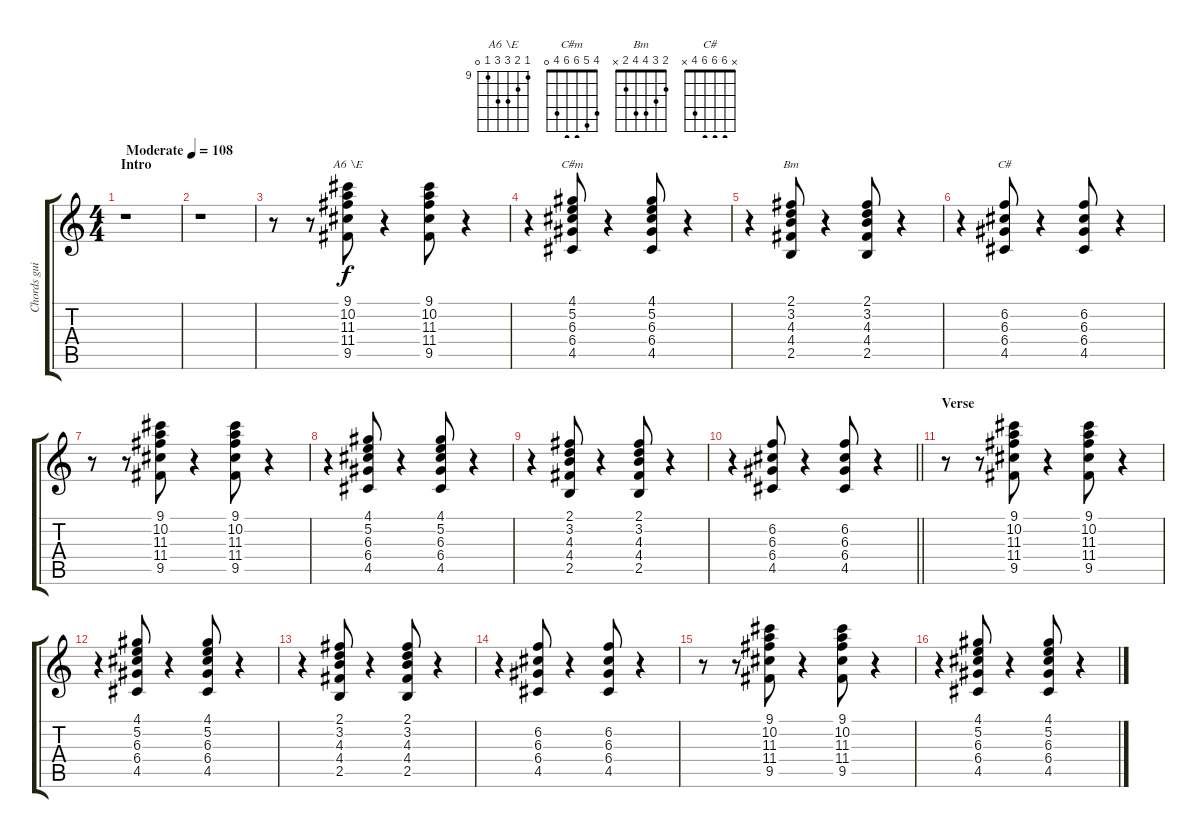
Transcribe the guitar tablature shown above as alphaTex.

\track ("Chords guitar" "Chords gui") {instrument electricguitarclean}
\staff {score tabs}
\tuning (E4 B3 G3 D3 A2 E2) {hide}
\chord ("A6 \\E" 9 10 11 11 9 0) {firstfret 9}
\chord ("C#m" 4 5 6 6 4 0)
\chord ("Bm" 2 3 4 4 2 x)
\chord ("C#" x 6 6 6 4 x)
\ts (4 4)
\section ("" "Intro")
\tempo (108 "Moderate")
\clef g2
\ks c
r.1{dy f instrument electricguitarclean} |
r.1 |
r.8 r.8 (9.1 10.2 11.3 11.4 9.5).8{ch "A6 \\E"} r.4 (9.1 10.2 11.3 11.4 9.5).8 r.4 |
r.4 (4.1 5.2 6.3 6.4 4.5).8{ch "C#m"} r.4 (4.1 5.2 6.3 6.4 4.5).8 r.4 |
r.4 (2.1 3.2 4.3 4.4 2.5).8{ch "Bm"} r.4 (2.1 3.2 4.3 4.4 2.5).8 r.4 |
r.4 (6.2 6.3 6.4 4.5).8{ch "C#"} r.4 (6.2 6.3 6.4 4.5).8 r.4 |
r.8 r.8 (9.1 10.2 11.3 11.4 9.5).8 r.4 (9.1 10.2 11.3 11.4 9.5).8 r.4 |
r.4 (4.1 5.2 6.3 6.4 4.5).8 r.4 (4.1 5.2 6.3 6.4 4.5).8 r.4 |
r.4 (2.1 3.2 4.3 4.4 2.5).8 r.4 (2.1 3.2 4.3 4.4 2.5).8 r.4 |
\barLineRight lightlight
r.4 (6.2 6.3 6.4 4.5).8 r.4 (6.2 6.3 6.4 4.5).8 r.4 |
\section ("" "Verse")
r.8 r.8 (9.1 10.2 11.3 11.4 9.5).8 r.4 (9.1 10.2 11.3 11.4 9.5).8 r.4 |
r.4 (4.1 5.2 6.3 6.4 4.5).8 r.4 (4.1 5.2 6.3 6.4 4.5).8 r.4 |
r.4 (2.1 3.2 4.3 4.4 2.5).8 r.4 (2.1 3.2 4.3 4.4 2.5).8 r.4 |
r.4 (6.2 6.3 6.4 4.5).8 r.4 (6.2 6.3 6.4 4.5).8 r.4 |
r.8 r.8 (9.1 10.2 11.3 11.4 9.5).8 r.4 (9.1 10.2 11.3 11.4 9.5).8 r.4 |
r.4 (4.1 5.2 6.3 6.4 4.5).8 r.4 (4.1 5.2 6.3 6.4 4.5).8 r.4
